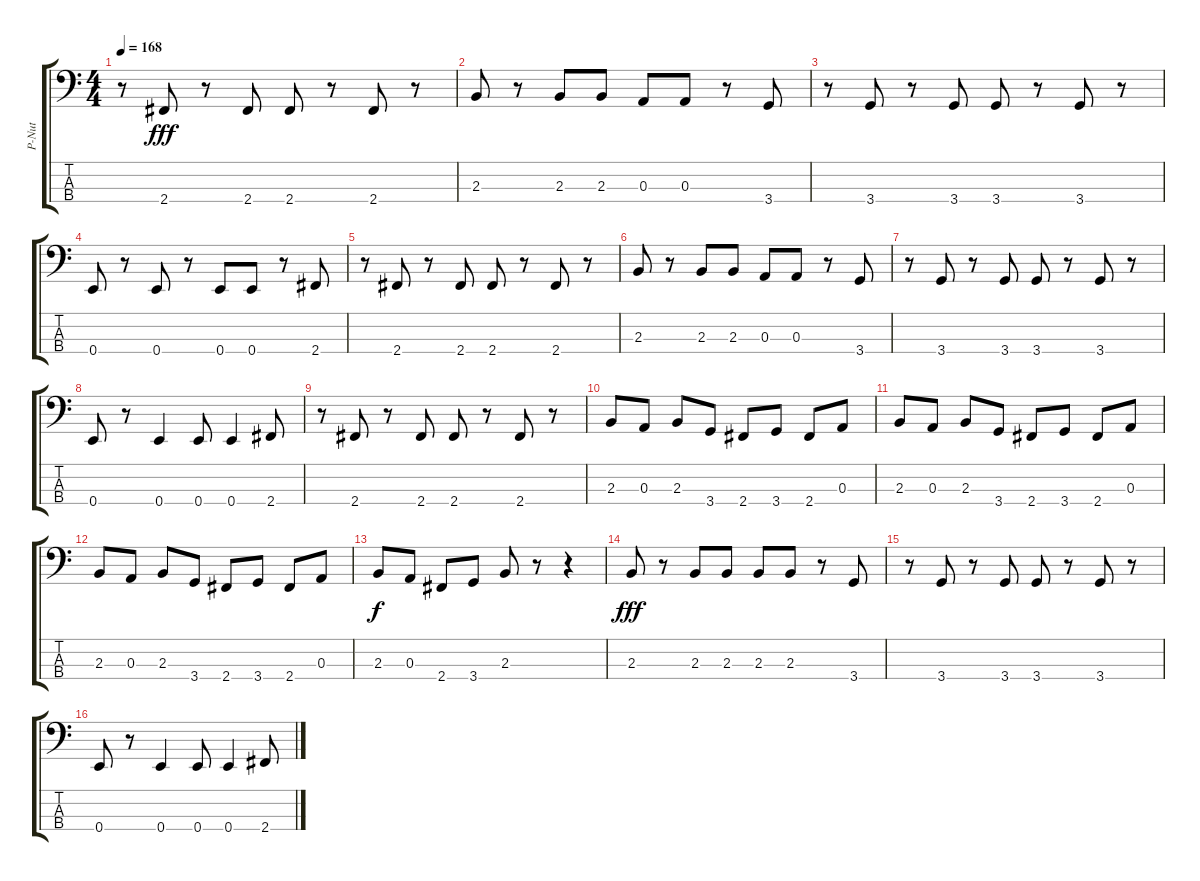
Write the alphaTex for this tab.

\track ("P-Nut" "P-Nut") {instrument electricbassfinger}
\staff {score tabs}
\tuning (G2 D2 A1 E1) {hide}
\ts (4 4)
\tempo 168
\clef f4
\ks c
r.8{dy fff} 2.4.8 r.8 2.4.8 2.4.8 r.8 2.4.8 r.8 |
2.3.8 r.8 2.3.8 2.3.8 0.3.8 0.3.8 r.8 3.4.8 |
r.8 3.4.8 r.8 3.4.8 3.4.8 r.8 3.4.8 r.8 |
0.4.8 r.8 0.4.8 r.8 0.4.8 0.4.8 r.8 2.4.8 |
r.8 2.4.8 r.8 2.4.8 2.4.8 r.8 2.4.8 r.8 |
2.3.8 r.8 2.3.8 2.3.8 0.3.8 0.3.8 r.8 3.4.8 |
r.8 3.4.8 r.8 3.4.8 3.4.8 r.8 3.4.8 r.8 |
0.4.8 r.8 0.4.4 0.4.8 0.4.4 2.4.8 |
r.8 2.4.8 r.8 2.4.8 2.4.8 r.8 2.4.8 r.8 |
2.3.8 0.3.8 2.3.8 3.4.8 2.4.8 3.4.8 2.4.8 0.3.8 |
2.3.8 0.3.8 2.3.8 3.4.8 2.4.8 3.4.8 2.4.8 0.3.8 |
2.3.8 0.3.8 2.3.8 3.4.8 2.4.8 3.4.8 2.4.8 0.3.8 |
2.3.8{dy f} 0.3.8 2.4.8 3.4.8 2.3.8 r.8 r.4 |
2.3.8{dy fff} r.8 2.3.8 2.3.8 2.3.8 2.3.8 r.8 3.4.8 |
r.8 3.4.8 r.8 3.4.8 3.4.8 r.8 3.4.8 r.8 |
0.4.8 r.8 0.4.4 0.4.8 0.4.4 2.4.8
